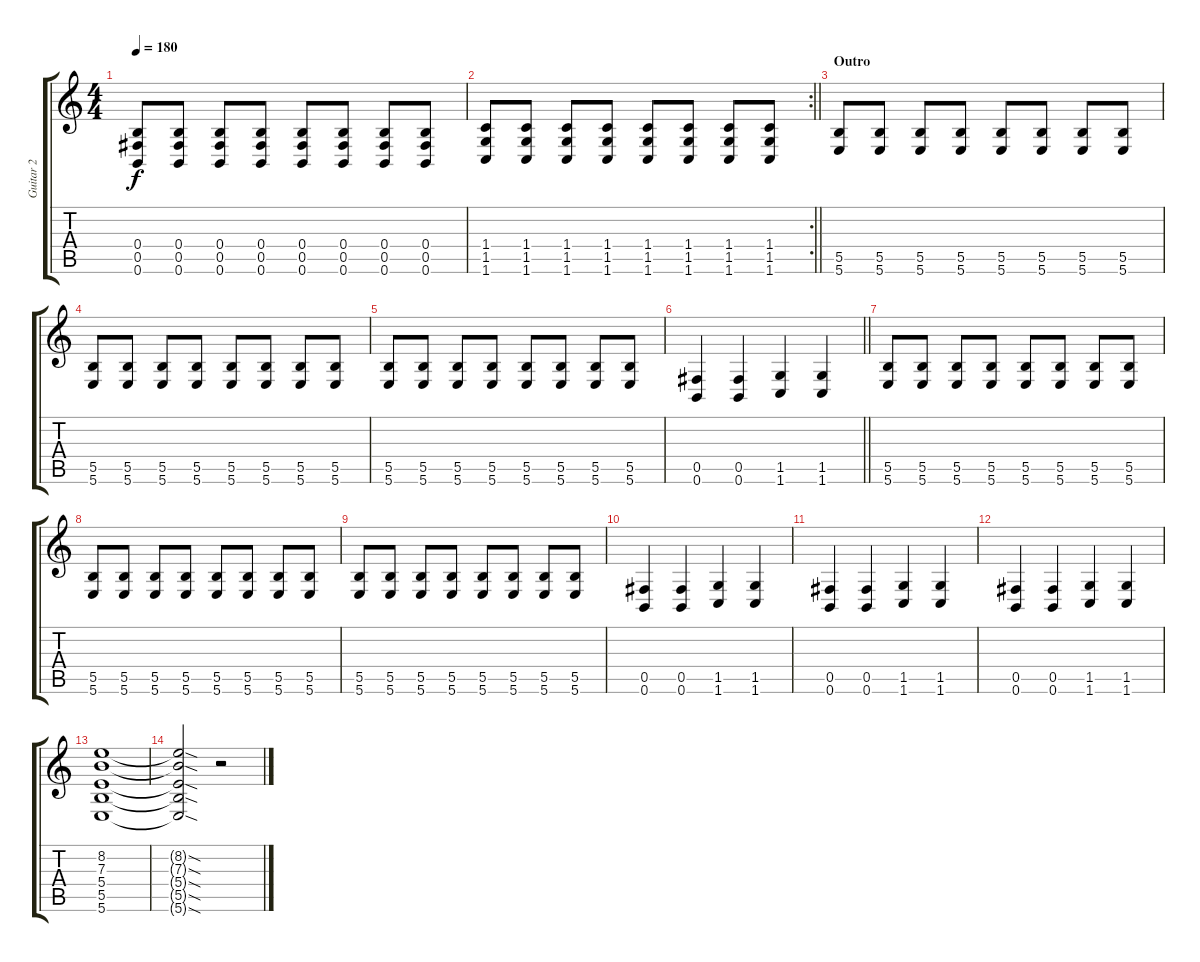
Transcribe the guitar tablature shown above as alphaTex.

\track ("Guitar 2" "Guitar 2") {instrument distortionguitar}
\staff {score tabs}
\tuning (Db4 Ab3 E3 B2 Gb2 B1) {hide}
\ts (4 4)
\tempo 180
\clef g2
\ks c
(0.4 0.5 0.6).8{dy f} (0.4 0.5 0.6).8 (0.4 0.5 0.6).8 (0.4 0.5 0.6).8 (0.4 0.5 0.6).8 (0.4 0.5 0.6).8 (0.4 0.5 0.6).8 (0.4 0.5 0.6).8 |
\rc 2
\barLineRight lightlight
(1.4 1.5 1.6).8 (1.4 1.5 1.6).8 (1.4 1.5 1.6).8 (1.4 1.5 1.6).8 (1.4 1.5 1.6).8 (1.4 1.5 1.6).8 (1.4 1.5 1.6).8 (1.4 1.5 1.6).8 |
\section ("" "Outro")
(5.5 5.6).8 (5.5 5.6).8 (5.5 5.6).8 (5.5 5.6).8 (5.5 5.6).8 (5.5 5.6).8 (5.5 5.6).8 (5.5 5.6).8 |
(5.5 5.6).8 (5.5 5.6).8 (5.5 5.6).8 (5.5 5.6).8 (5.5 5.6).8 (5.5 5.6).8 (5.5 5.6).8 (5.5 5.6).8 |
(5.5 5.6).8 (5.5 5.6).8 (5.5 5.6).8 (5.5 5.6).8 (5.5 5.6).8 (5.5 5.6).8 (5.5 5.6).8 (5.5 5.6).8 |
\barLineRight lightlight
(0.5 0.6).4 (0.5 0.6).4 (1.5 1.6).4 (1.5 1.6).4 |
(5.5 5.6).8 (5.5 5.6).8 (5.5 5.6).8 (5.5 5.6).8 (5.5 5.6).8 (5.5 5.6).8 (5.5 5.6).8 (5.5 5.6).8 |
(5.5 5.6).8 (5.5 5.6).8 (5.5 5.6).8 (5.5 5.6).8 (5.5 5.6).8 (5.5 5.6).8 (5.5 5.6).8 (5.5 5.6).8 |
(5.5 5.6).8 (5.5 5.6).8 (5.5 5.6).8 (5.5 5.6).8 (5.5 5.6).8 (5.5 5.6).8 (5.5 5.6).8 (5.5 5.6).8 |
(0.5 0.6).4 (0.5 0.6).4 (1.5 1.6).4 (1.5 1.6).4 |
(0.5 0.6).4 (0.5 0.6).4 (1.5 1.6).4 (1.5 1.6).4 |
(0.5 0.6).4 (0.5 0.6).4 (1.5 1.6).4 (1.5 1.6).4 |
(8.2 7.3 5.4 5.5 5.6).1 |
(8.2{sod t} 7.3{sod t} 5.4{sod t} 5.5{sod t} 5.6{sod t}).2 r.2
